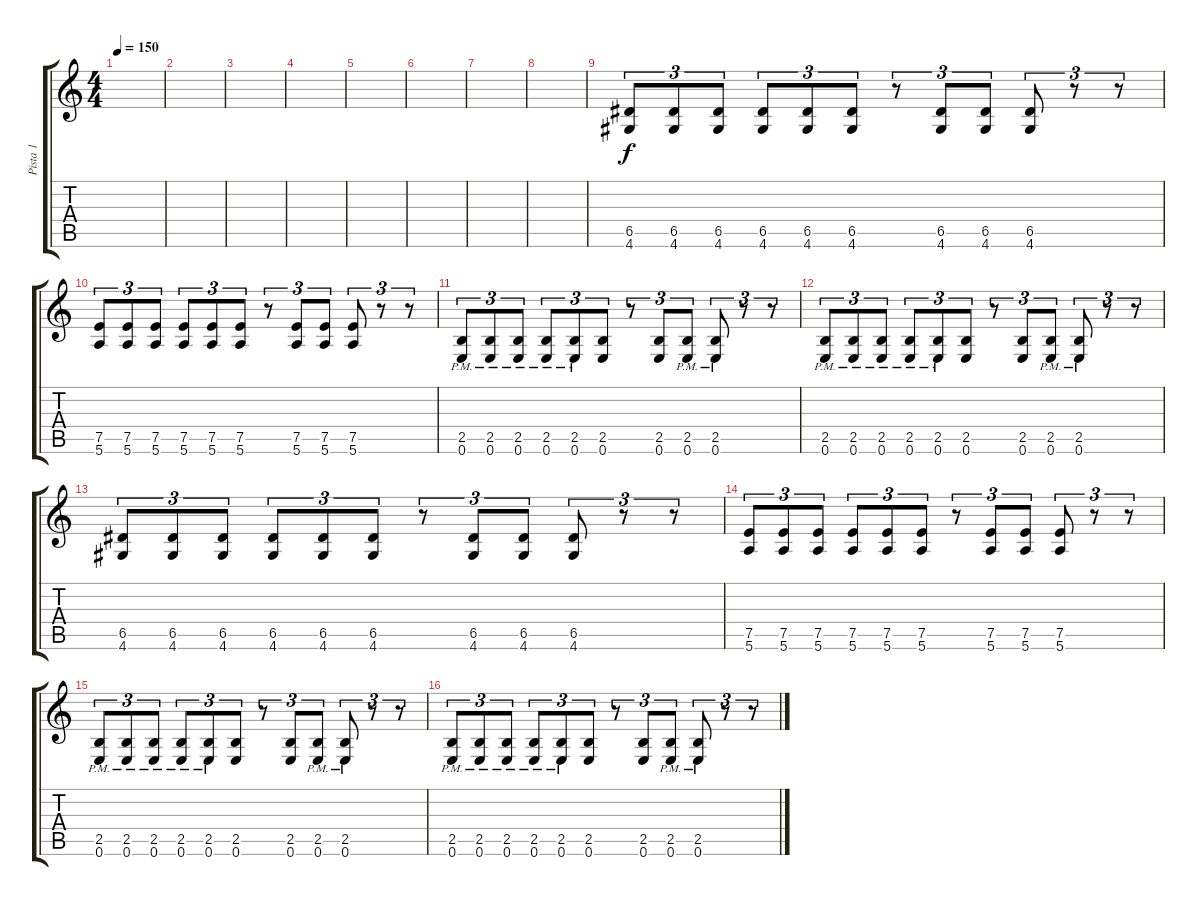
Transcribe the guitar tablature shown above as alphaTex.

\track ("Pista 1" "Pista 1") {instrument overdrivenguitar}
\staff {score tabs}
\tuning (E4 B3 G3 D3 A2 E2) {hide}
\ts (4 4)
\tempo 150
\clef g2
\ks c
|
|
|
|
|
|
|
|
(6.5 4.6).8{tu (3 2)} (6.5 4.6).8{tu (3 2)} (6.5 4.6).8{tu (3 2)} (6.5 4.6).8{tu (3 2)} (6.5 4.6).8{tu (3 2)} (6.5 4.6).8{tu (3 2)} r.8{tu (3 2)} (6.5 4.6).8{tu (3 2)} (6.5 4.6).8{tu (3 2)} (6.5 4.6).8{tu (3 2)} r.8{tu (3 2)} r.8{tu (3 2)} |
(7.5 5.6).8{tu (3 2)} (7.5 5.6).8{tu (3 2)} (7.5 5.6).8{tu (3 2)} (7.5 5.6).8{tu (3 2)} (7.5 5.6).8{tu (3 2)} (7.5 5.6).8{tu (3 2)} r.8{tu (3 2)} (7.5 5.6).8{tu (3 2)} (7.5 5.6).8{tu (3 2)} (7.5 5.6).8{tu (3 2)} r.8{tu (3 2)} r.8{tu (3 2)} |
(2.5{pm} 0.6{pm}).8{tu (3 2)} (2.5{pm} 0.6{pm}).8{tu (3 2)} (2.5{pm} 0.6{pm}).8{tu (3 2)} (2.5{pm} 0.6{pm}).8{tu (3 2)} (2.5{pm} 0.6{pm}).8{tu (3 2)} (2.5 0.6).8{tu (3 2)} r.8{tu (3 2)} (2.5 0.6).8{tu (3 2)} (2.5{pm} 0.6{pm}).8{tu (3 2)} (2.5{pm} 0.6{pm}).8{tu (3 2)} r.8{tu (3 2)} r.8{tu (3 2)} |
(2.5{pm} 0.6{pm}).8{tu (3 2)} (2.5{pm} 0.6{pm}).8{tu (3 2)} (2.5{pm} 0.6{pm}).8{tu (3 2)} (2.5{pm} 0.6{pm}).8{tu (3 2)} (2.5{pm} 0.6{pm}).8{tu (3 2)} (2.5 0.6).8{tu (3 2)} r.8{tu (3 2)} (2.5 0.6).8{tu (3 2)} (2.5{pm} 0.6{pm}).8{tu (3 2)} (2.5{pm} 0.6{pm}).8{tu (3 2)} r.8{tu (3 2)} r.8{tu (3 2)} |
(6.5 4.6).8{tu (3 2)} (6.5 4.6).8{tu (3 2)} (6.5 4.6).8{tu (3 2)} (6.5 4.6).8{tu (3 2)} (6.5 4.6).8{tu (3 2)} (6.5 4.6).8{tu (3 2)} r.8{tu (3 2)} (6.5 4.6).8{tu (3 2)} (6.5 4.6).8{tu (3 2)} (6.5 4.6).8{tu (3 2)} r.8{tu (3 2)} r.8{tu (3 2)} |
(7.5 5.6).8{tu (3 2)} (7.5 5.6).8{tu (3 2)} (7.5 5.6).8{tu (3 2)} (7.5 5.6).8{tu (3 2)} (7.5 5.6).8{tu (3 2)} (7.5 5.6).8{tu (3 2)} r.8{tu (3 2)} (7.5 5.6).8{tu (3 2)} (7.5 5.6).8{tu (3 2)} (7.5 5.6).8{tu (3 2)} r.8{tu (3 2)} r.8{tu (3 2)} |
(2.5{pm} 0.6{pm}).8{tu (3 2)} (2.5{pm} 0.6{pm}).8{tu (3 2)} (2.5{pm} 0.6{pm}).8{tu (3 2)} (2.5{pm} 0.6{pm}).8{tu (3 2)} (2.5{pm} 0.6{pm}).8{tu (3 2)} (2.5 0.6).8{tu (3 2)} r.8{tu (3 2)} (2.5 0.6).8{tu (3 2)} (2.5{pm} 0.6{pm}).8{tu (3 2)} (2.5{pm} 0.6{pm}).8{tu (3 2)} r.8{tu (3 2)} r.8{tu (3 2)} |
(2.5{pm} 0.6{pm}).8{tu (3 2)} (2.5{pm} 0.6{pm}).8{tu (3 2)} (2.5{pm} 0.6{pm}).8{tu (3 2)} (2.5{pm} 0.6{pm}).8{tu (3 2)} (2.5{pm} 0.6{pm}).8{tu (3 2)} (2.5 0.6).8{tu (3 2)} r.8{tu (3 2)} (2.5 0.6).8{tu (3 2)} (2.5{pm} 0.6{pm}).8{tu (3 2)} (2.5{pm} 0.6{pm}).8{tu (3 2)} r.8{tu (3 2)} r.8{tu (3 2)}
